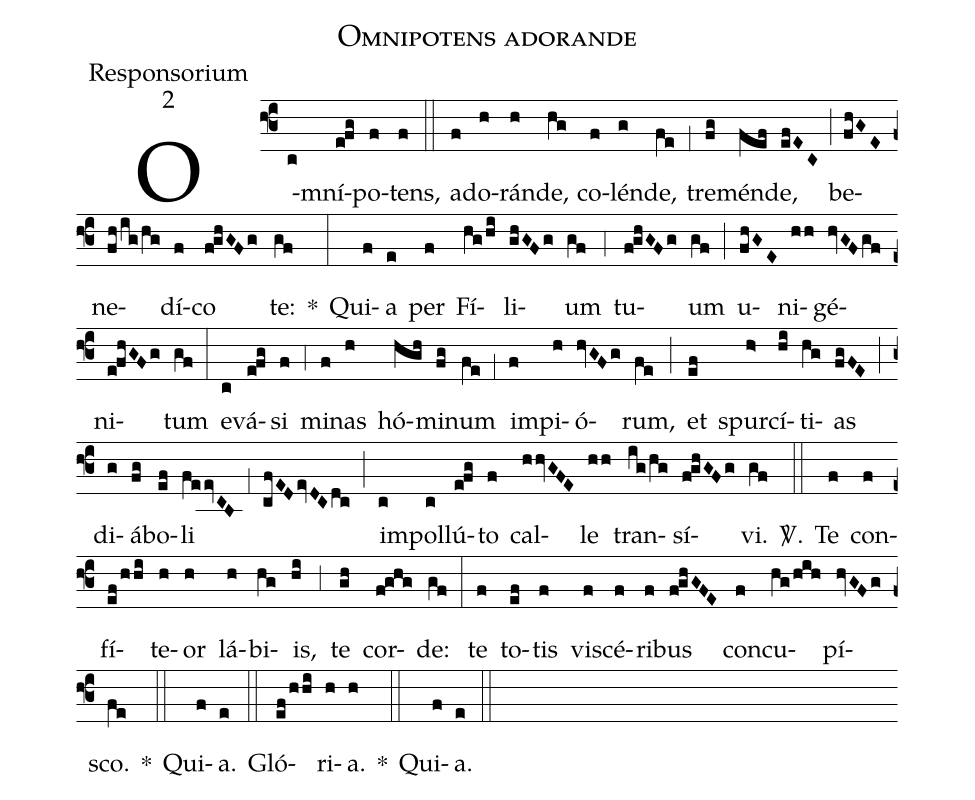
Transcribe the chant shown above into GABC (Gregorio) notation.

name:Omnipotens adorande;
office-part:Responsorium;
mode:2;
%%
(f3) O(c)mní(e!fg)po(f)tens,(f) (::) a(f)do(h)rán(h)de,(hg) co(f)lén(g)de,(fe) (;1) tre(fg)mén(fef)de,(efEC) (;) be(fhGE)ne(fh/ig/hg)dí(f)co(f!ghGFg) te:(gf) *(:) Qui(f)a(e) per(f) Fí(hg/hi)li(ghGFg)um(gf) (;4) tu(f!ghGFg)um(gf) (;) u(fhGE)ni(hh)gé(hvGFgf)ni(e!fhGFg)tum(gf) (:) e(c)vá(e!fg)si(f) (;4) mi(f)nas(h) hó(hgh)mi(fg)num(fe) (;1) im(f)pi(h)ó(hvGFg)rum,(fe) (;) et(ef) spur(h>)cí(hi)ti(hg)as(fgFE) (;) di(g)á(fg)bo(ef)li(feevCB) (;1) (cfED/evDC/dc) (;) im(c)pol(c)lú(e!fg)to(f) cal(hhvGFE)le(hh) tran(ig/hg)sí(f!ghGFg)vi.(gf) <sp>V/</sp>.(::) Te(f) con(f)fí(ef/hhi)te(h)or(h) lá(h)bi(hg)is,(hi) (;3) te(gh) cor(f!ghg)de:(gf) (:) te(f) to(ef)tis(f) vi(f)scé(f)ri(f)bus(f!ghGFE) con(f)cu(hg/hih)pí(hvGFg)sco.(fe) *(::) Qui(f)a.(e) (::) Gló(ef/hhi)ri(h)a.(h) *(::) Qui(f)a.(e) (::)
